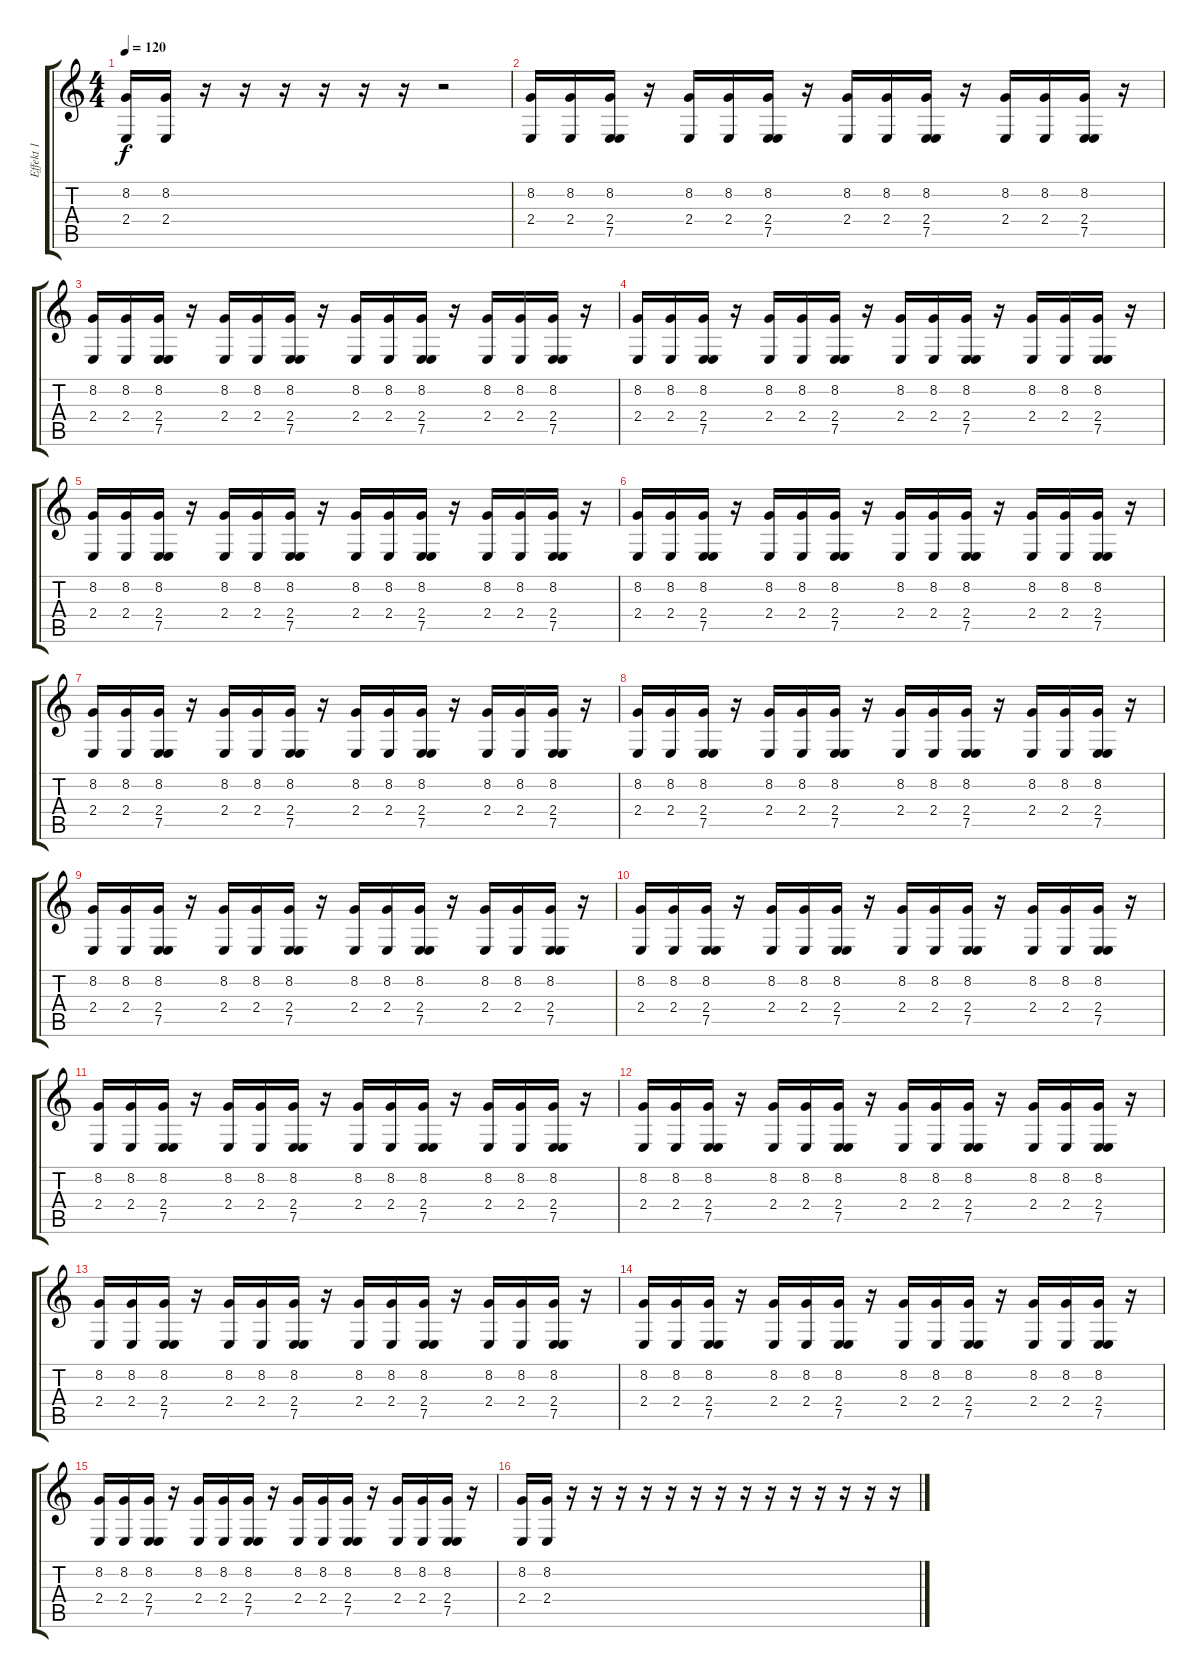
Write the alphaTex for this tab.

\track ("Effekt 1" "Effekt 1") {instrument pad3polysynth}
\staff {score tabs}
\tuning (E4 B3 G3 D3 A2 E2) {hide}
\ts (4 4)
\tempo 120
\clef g2
\ks c
(8.2 2.4).16{dy f} (8.2 2.4).16 r.16 r.16 r.16 r.16 r.16 r.16 r.2 |
(8.2 2.4).16 (8.2 2.4).16 (8.2 2.4 7.5).16 r.16 (8.2 2.4).16 (8.2 2.4).16 (8.2 2.4 7.5).16 r.16 (8.2 2.4).16 (8.2 2.4).16 (8.2 2.4 7.5).16 r.16 (8.2 2.4).16 (8.2 2.4).16 (8.2 2.4 7.5).16 r.16 |
(8.2 2.4).16 (8.2 2.4).16 (8.2 2.4 7.5).16 r.16 (8.2 2.4).16 (8.2 2.4).16 (8.2 2.4 7.5).16 r.16 (8.2 2.4).16 (8.2 2.4).16 (8.2 2.4 7.5).16 r.16 (8.2 2.4).16 (8.2 2.4).16 (8.2 2.4 7.5).16 r.16 |
(8.2 2.4).16 (8.2 2.4).16 (8.2 2.4 7.5).16 r.16 (8.2 2.4).16 (8.2 2.4).16 (8.2 2.4 7.5).16 r.16 (8.2 2.4).16 (8.2 2.4).16 (8.2 2.4 7.5).16 r.16 (8.2 2.4).16 (8.2 2.4).16 (8.2 2.4 7.5).16 r.16 |
(8.2 2.4).16 (8.2 2.4).16 (8.2 2.4 7.5).16 r.16 (8.2 2.4).16 (8.2 2.4).16 (8.2 2.4 7.5).16 r.16 (8.2 2.4).16 (8.2 2.4).16 (8.2 2.4 7.5).16 r.16 (8.2 2.4).16 (8.2 2.4).16 (8.2 2.4 7.5).16 r.16 |
(8.2 2.4).16 (8.2 2.4).16 (8.2 2.4 7.5).16 r.16 (8.2 2.4).16 (8.2 2.4).16 (8.2 2.4 7.5).16 r.16 (8.2 2.4).16 (8.2 2.4).16 (8.2 2.4 7.5).16 r.16 (8.2 2.4).16 (8.2 2.4).16 (8.2 2.4 7.5).16 r.16 |
(8.2 2.4).16 (8.2 2.4).16 (8.2 2.4 7.5).16 r.16 (8.2 2.4).16 (8.2 2.4).16 (8.2 2.4 7.5).16 r.16 (8.2 2.4).16 (8.2 2.4).16 (8.2 2.4 7.5).16 r.16 (8.2 2.4).16 (8.2 2.4).16 (8.2 2.4 7.5).16 r.16 |
(8.2 2.4).16 (8.2 2.4).16 (8.2 2.4 7.5).16 r.16 (8.2 2.4).16 (8.2 2.4).16 (8.2 2.4 7.5).16 r.16 (8.2 2.4).16 (8.2 2.4).16 (8.2 2.4 7.5).16 r.16 (8.2 2.4).16 (8.2 2.4).16 (8.2 2.4 7.5).16 r.16 |
(8.2 2.4).16 (8.2 2.4).16 (8.2 2.4 7.5).16 r.16 (8.2 2.4).16 (8.2 2.4).16 (8.2 2.4 7.5).16 r.16 (8.2 2.4).16 (8.2 2.4).16 (8.2 2.4 7.5).16 r.16 (8.2 2.4).16 (8.2 2.4).16 (8.2 2.4 7.5).16 r.16 |
(8.2 2.4).16 (8.2 2.4).16 (8.2 2.4 7.5).16 r.16 (8.2 2.4).16 (8.2 2.4).16 (8.2 2.4 7.5).16 r.16 (8.2 2.4).16 (8.2 2.4).16 (8.2 2.4 7.5).16 r.16 (8.2 2.4).16 (8.2 2.4).16 (8.2 2.4 7.5).16 r.16 |
(8.2 2.4).16 (8.2 2.4).16 (8.2 2.4 7.5).16 r.16 (8.2 2.4).16 (8.2 2.4).16 (8.2 2.4 7.5).16 r.16 (8.2 2.4).16 (8.2 2.4).16 (8.2 2.4 7.5).16 r.16 (8.2 2.4).16 (8.2 2.4).16 (8.2 2.4 7.5).16 r.16 |
(8.2 2.4).16 (8.2 2.4).16 (8.2 2.4 7.5).16 r.16 (8.2 2.4).16 (8.2 2.4).16 (8.2 2.4 7.5).16 r.16 (8.2 2.4).16 (8.2 2.4).16 (8.2 2.4 7.5).16 r.16 (8.2 2.4).16 (8.2 2.4).16 (8.2 2.4 7.5).16 r.16 |
(8.2 2.4).16 (8.2 2.4).16 (8.2 2.4 7.5).16 r.16 (8.2 2.4).16 (8.2 2.4).16 (8.2 2.4 7.5).16 r.16 (8.2 2.4).16 (8.2 2.4).16 (8.2 2.4 7.5).16 r.16 (8.2 2.4).16 (8.2 2.4).16 (8.2 2.4 7.5).16 r.16 |
(8.2 2.4).16 (8.2 2.4).16 (8.2 2.4 7.5).16 r.16 (8.2 2.4).16 (8.2 2.4).16 (8.2 2.4 7.5).16 r.16 (8.2 2.4).16 (8.2 2.4).16 (8.2 2.4 7.5).16 r.16 (8.2 2.4).16 (8.2 2.4).16 (8.2 2.4 7.5).16 r.16 |
(8.2 2.4).16 (8.2 2.4).16 (8.2 2.4 7.5).16 r.16 (8.2 2.4).16 (8.2 2.4).16 (8.2 2.4 7.5).16 r.16 (8.2 2.4).16 (8.2 2.4).16 (8.2 2.4 7.5).16 r.16 (8.2 2.4).16 (8.2 2.4).16 (8.2 2.4 7.5).16 r.16 |
(8.2 2.4).16 (8.2 2.4).16 r.16 r.16 r.16 r.16 r.16 r.16 r.16 r.16 r.16 r.16 r.16 r.16 r.16 r.16
